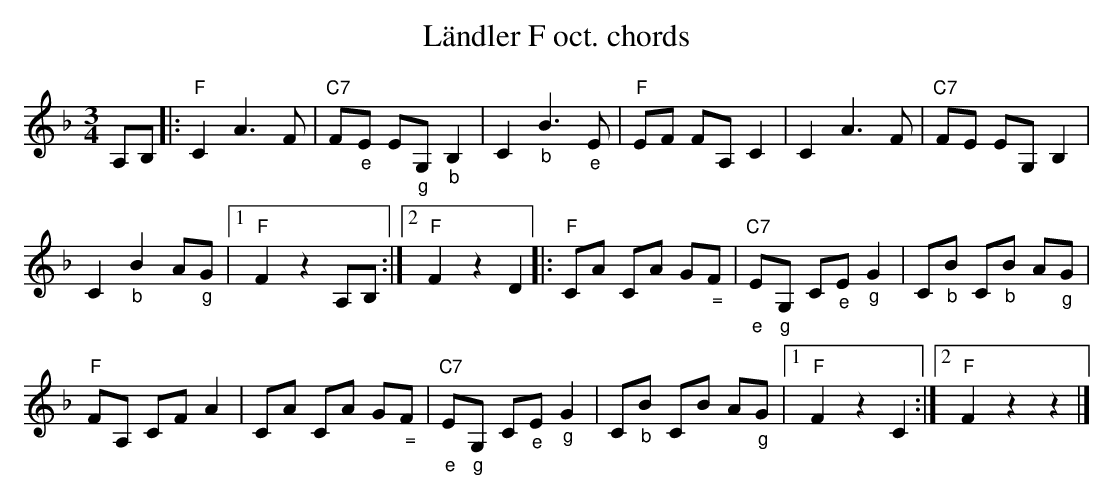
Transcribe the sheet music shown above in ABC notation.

X:1
T:L\"andler F oct. chords
M:3/4
L:1/8
K:Fmaj%%MIDI gchordon
A,B, |: "F"C2A3F | "C7"F"_e"E E"_g"G,"_b"B,2 | C2"_b"B3"_e"E | "F"EF FA,C2 | C2A3F | "C7"FE EG,B,2 |
C2"_b"B2A"_g"G |1 "F"F2z2A,B, :|2 "F"F2z2D2 |: "F"CA CA G"_ ="F | "C7""_e"E"_g"G, C"_e"E"_g"G2 | C"_b"B C"_b"B A"_g"G |
"F"FA, CFA2 | CA CA G"_ ="F | "C7""_e"E"_g"G, C"_e"E "_g"G2 | C"_b"B CB A"_g"G |1 "F"F2z2C2 :|2 "F"F2z2z2 |]
